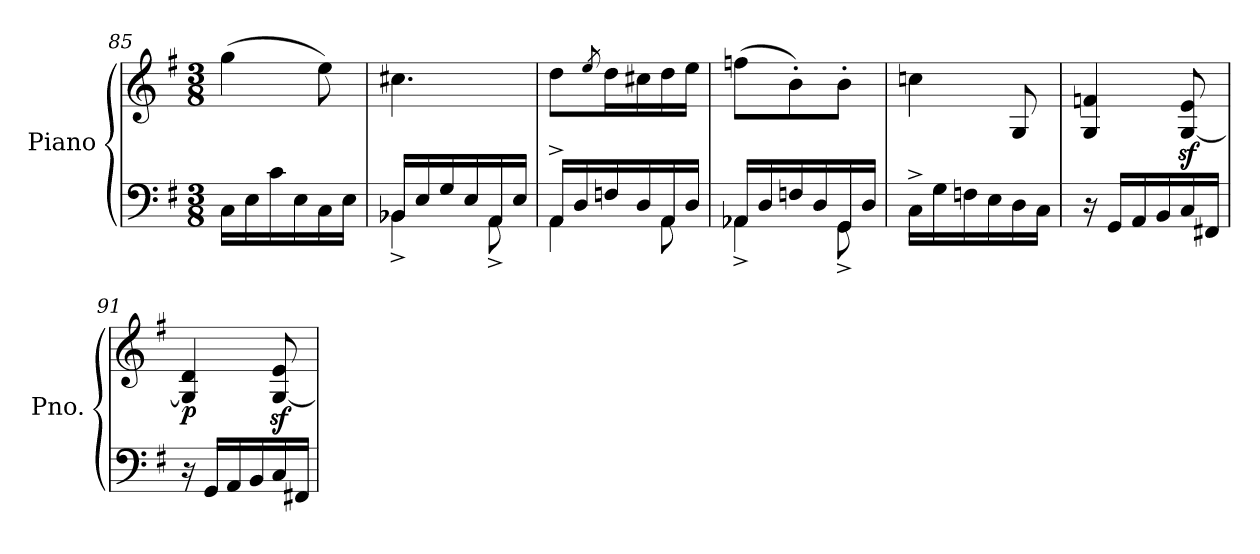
**kern	**kern	**dynam
*part1	*part1	*part1
*staff2	*staff1	*staff1/2
*I"Piano	*	*
*I'Pno.	*	*
*clefF4	*clefG2	*
*k[f#]	*k[f#]	*
*M3/8	*M3/8	*
=85	=85	=85
16C\LL	(>4gg\	.
16E\	.	.
16c\	.	.
16E\	.	.
16C\	8ee\)	.
16E\JJ	.	.
=86	=86	=86
*^	*	*
16BB-X/LL	4BB-^\	4.cc#X\	.
16E/	.	.	.
16G/	.	.	.
16E/	.	.	.
16AA/	8AA^\	.	.
16E/JJ	.	.	.
=87	=87	=87	=87
16AA^/LL	4AA\	8dd\L	.
16D/	.	.	.
.	.	8qee/	.
16Fn/	.	16dd\L	.
16D/	.	16cc#X\	.
16AA/	8AA\	16dd\	.
16D/JJ	.	16ee\JJ	.
!!LO:LB:g=z
=88	=88	=88	=88
16AA-X/LL	4AA-^\	(>8ffn\L	.
16D/	.	.	.
16Fn/	.	8b'\)	.
16D/	.	.	.
16GG/	8GG^\	8b'\J	.
16D/JJ	.	.	.
*v	*v	*	*
=89	=89	=89
16C^\LL	4ccn\	.
16G\	.	.
16Fn\	.	.
16E\	.	.
16D\	8G/	.
16C\JJ	.	.
=90	=90	=90
16r	4G/ 4fn/	.
16GG/LL	.	.
16AA/	.	.
16BB/	.	.
16C/	[8G/z< 8e/z<	.
16FF#X/JJ	.	.
=91	=91	=91
!	!	!LO:DY:b
16r	4G/] 4d/	p
16GG/LL	.	.
16AA/	.	.
16BB/	.	.
16C/	[8G/z< 8e/z<	.
16FF#X/JJ	.	.
=	=	=
*-	*-	*-
